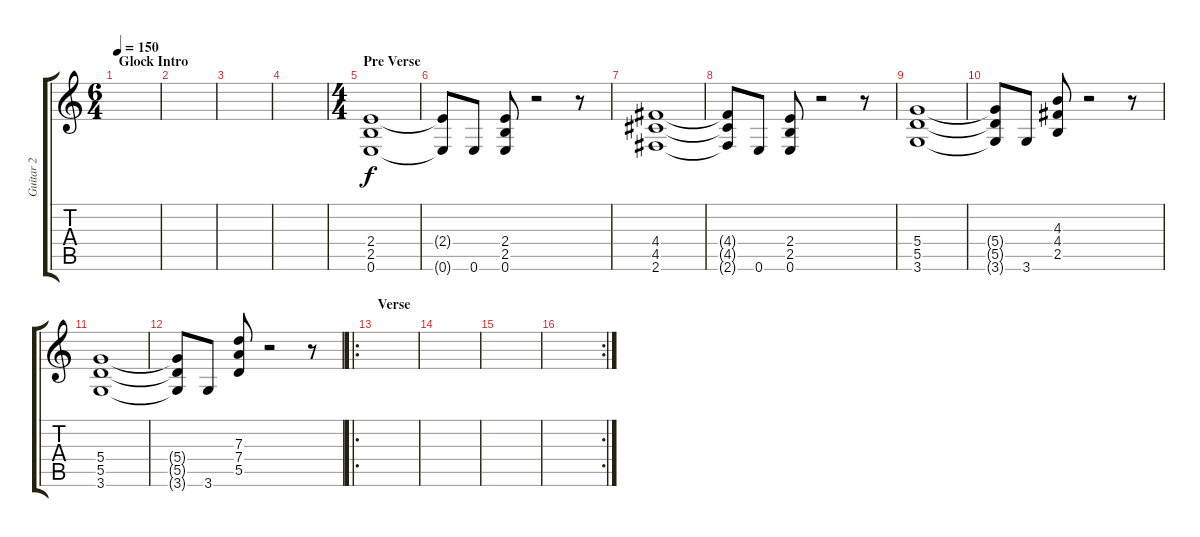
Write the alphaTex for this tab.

\track ("Guitar 2" "Guitar 2") {instrument distortionguitar}
\staff {score tabs}
\tuning (E4 B3 G3 D3 A2 E2) {hide}
\ts (6 4)
\section ("" "Glock Intro")
\tempo 150
\tempo 120
\tempo 150
\clef g2
\ks c
|
|
|
|
\ts (4 4)
\section ("" "Pre Verse")
(2.4 2.5 0.6).1 |
(2.4{t} 0.6{t}).8 0.6.8 (2.4 2.5 0.6).8 r.2 r.8 |
(4.4 4.5 2.6).1 |
(4.4{t} 4.5{t} 2.6{t}).8 0.6.8 (2.4 2.5 0.6).8 r.2 r.8 |
(5.4 5.5 3.6).1 |
(5.4{t} 5.5{t} 3.6{t}).8 3.6.8 (4.3 4.4 2.5).8 r.2 r.8 |
(5.4 5.5 3.6).1 |
(5.4{t} 5.5{t} 3.6{t}).8 3.6.8 (7.3 7.4 5.5).8 r.2 r.8 |
\ro
\section ("" "Verse")
|
|
|
\rc 2
